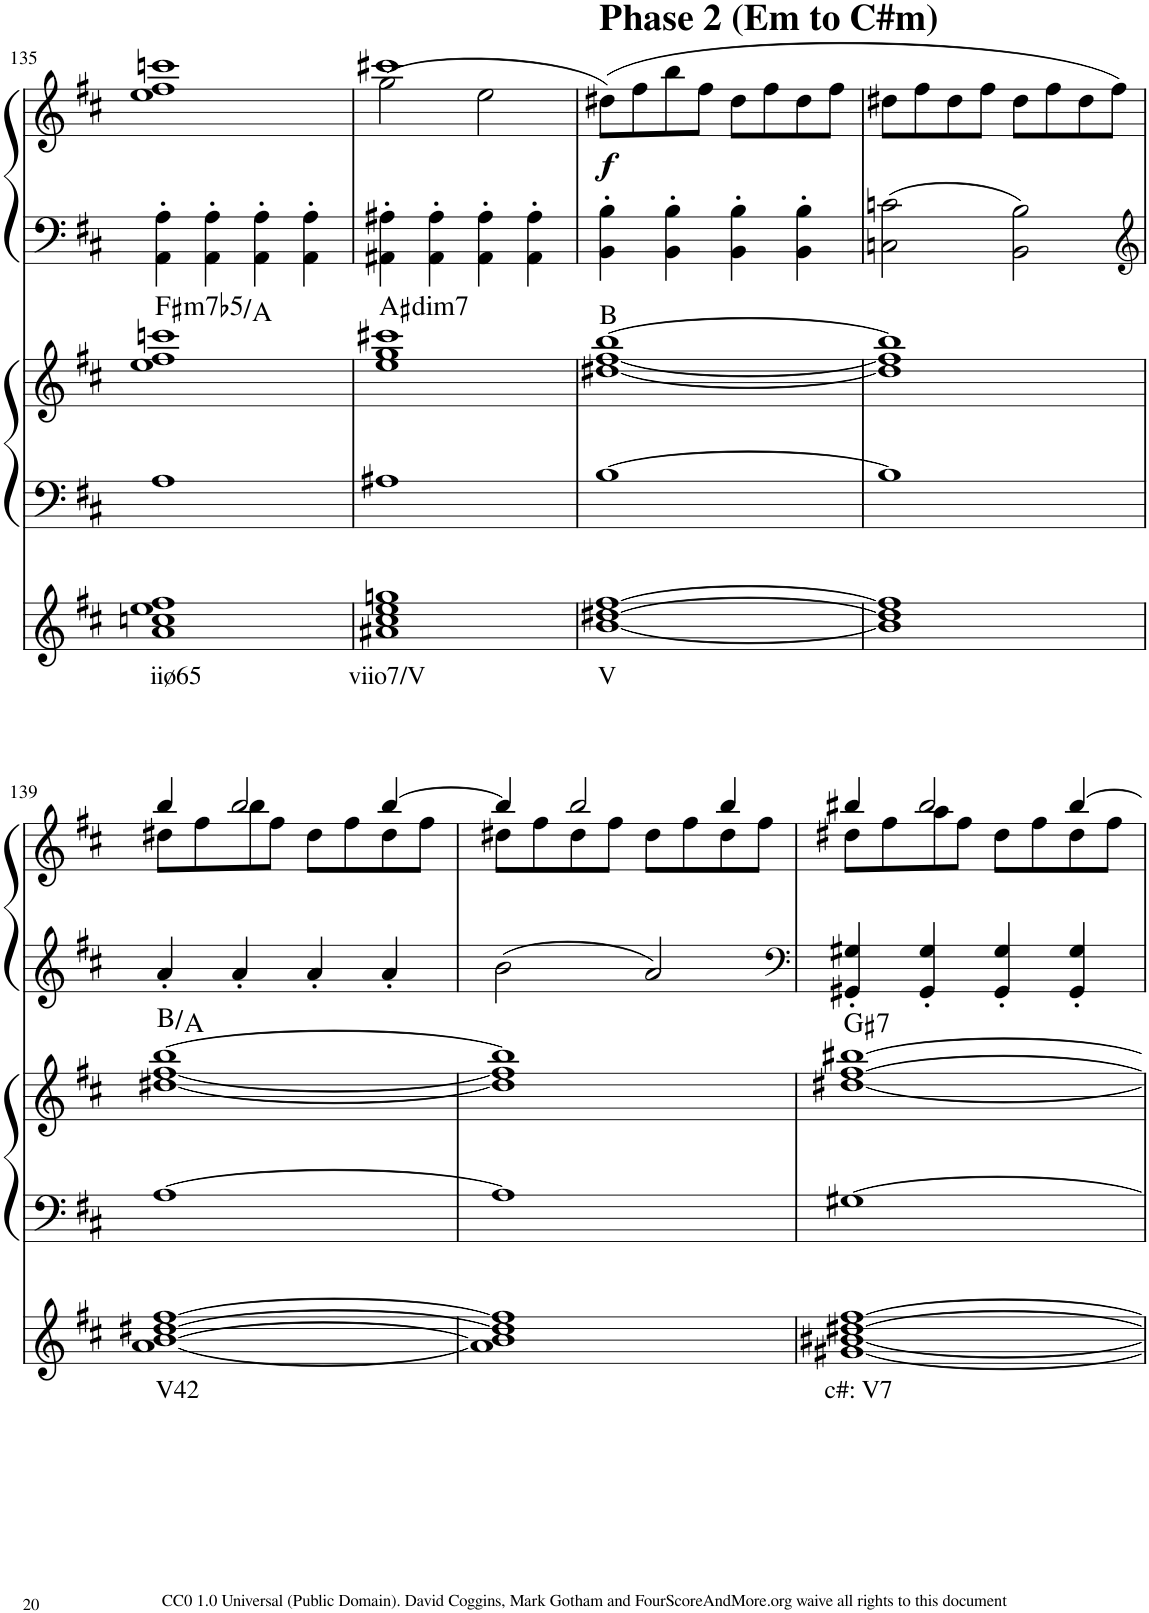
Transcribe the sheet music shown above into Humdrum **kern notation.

**kern	**text	**kern	**kern	**harte	**kern	**kern	**dynam
*part3	*part3	*part2	*part2	*part2	*part1	*part1	*part1
*staff5	*staff5	*staff4	*staff3	*	*staff2	*staff1	*staff1/2
*I"One-stave chords + Roman numerals	*	*I"Chordal reduction and symbols	*	*	*I"Reduced Score	*	*
!!LO:PB:g=z
*clefG2	*	*clefF4	*clefG2	*	*clefF4	*clefG2	*
*k[f#c#]	*	*k[f#c#]	*k[f#c#]	*	*k[f#c#]	*k[f#c#]	*
*	*	*D:	*D:	*	*D:	*D:	*
*M2/2	*	*M2/2	*M2/2	*	*M2/2	*M2/2	*
*met(c|)	*	*met(c|)	*met(c|)	*	*met(c|)	*met(c|)	*
=135	=135	=135	=135	=135	=135	=135	=135
!	!LO:LY:b	!	!	!LO:H:kt=m7b5	!	!	!
*	*	*	*^	*	*	*	*
1a 1ccn 1ee 1ff#	iiø65	1A	1cccn	1ee 1ff#	F#:hdim7/b3	4AA\' 4A\'	1ee 1ff# 1cccn	.
.	.	.	.	.	.	4AA\' 4A\'	.	.
.	.	.	.	.	.	4AA\' 4A\'	.	.
.	.	.	.	.	.	4AA\' 4A\'	.	.
=136	=136	=136	=136	=136	=136	=136	=136	=136
!	!LO:LY:b	!	!	!	!LO:H:kt=dim7	!	!	!
*	*	*	*	*	*	*	*^	*
1a#X 1cc# 1ee 1ggn	viio7/V	1A#X	1ccc#X	1ee 1gg	A#:dim7	4AA#X\' 4A#X\'	(2gg\	1ccc#X	.
.	.	.	.	.	.	4AA#\' 4A#\'	.	.	.
.	.	.	.	.	.	4AA#\' 4A#\'	2ee\	.	.
.	.	.	.	.	.	4AA#\' 4A#\'	.	.	.
*	*	*	*	*	*	*	*v	*v	*
=137	=137	=137	=137	=137	=137	=137	=137	=137
!	!	!	!	!	!	!	!LO:TX:a:B:t=Phase 2 (Em to C#m)	!
!	!LO:LY:b	!	!	!	!	!	!	!LO:DY:b
[1b [1dd#X [1ff#	V	[1B	[1bb	[1dd#X [1ff#	B:maj	4BB\' 4B\'	(8dd#X\L)	f
.	.	.	.	.	.	.	8ff#\	.
.	.	.	.	.	.	4BB\' 4B\'	8bb\	.
.	.	.	.	.	.	.	8ff#\J	.
.	.	.	.	.	.	4BB\' 4B\'	8dd#\L	.
.	.	.	.	.	.	.	8ff#\	.
.	.	.	.	.	.	4BB\' 4B\'	8dd#\	.
.	.	.	.	.	.	.	8ff#\J	.
=138	=138	=138	=138	=138	=138	=138	=138	=138
1b] 1dd#] 1ff#]	.	1B]	1bb]	1dd#] 1ff#]	.	2Cn\ 2cn\	8dd#X\L	.
.	.	.	.	.	.	.	8ff#\	.
.	.	.	.	.	.	.	8dd#\	.
.	.	.	.	.	.	.	8ff#\J	.
.	.	.	.	.	.	2BB\ 2B\	8dd#\L	.
.	.	.	.	.	.	.	8ff#\	.
.	.	.	.	.	.	.	8dd#\	.
.	.	.	.	.	.	.	8ff#\J)	.
!!LO:LB:g=z
=139	=139	=139	=139	=139	=139	=139	=139	=139
*	*	*	*	*	*	*clefG2	*	*
!	!LO:LY:b	!	!	!	!	!	!	!
*	*	*	*	*	*	*	*^	*
[1a [1b [1dd#X [1ff#	V42	[1A	[1bb	[1dd#X [1ff#	B:maj/b7	4a'/	4bb/	8dd#X\L	.
.	.	.	.	.	.	.	.	8ff#\	.
.	.	.	.	.	.	4a'/	2bb/	8bb\	.
.	.	.	.	.	.	.	.	8ff#\J	.
.	.	.	.	.	.	4a'/	.	8dd#\L	.
.	.	.	.	.	.	.	.	8ff#\	.
.	.	.	.	.	.	4a'/	[4bb/	8dd#\	.
.	.	.	.	.	.	.	.	8ff#\J	.
=140	=140	=140	=140	=140	=140	=140	=140	=140	=140
1a] 1b] 1dd#] 1ff#]	.	1A]	1bb]	1dd#] 1ff#]	.	2b\	4bb/]	8dd#X\L	.
.	.	.	.	.	.	.	.	8ff#\	.
.	.	.	.	.	.	.	2bb/	8dd#\	.
.	.	.	.	.	.	.	.	8ff#\J	.
.	.	.	.	.	.	2a/	.	8dd#\L	.
.	.	.	.	.	.	.	.	8ff#\	.
.	.	.	.	.	.	.	4bb/	8dd#\	.
.	.	.	.	.	.	.	.	8ff#\J	.
*	*	*	*v	*v	*	*	*	*	*
=141	=141	=141	=141	=141	=141	=141	=141	=141
*	*	*	*	*	*clefF4	*	*	*
!	!LO:LY:b	!	!	!LO:H:kt=7	!	!	!	!
[1g#X [1b#X [1dd#X [1ff#	c#: V7	[1G#X	[1dd#X [1ff# [1bb#X	G#:7	4GG#X/' 4G#X/'	4bb#X/	8dd#X\L	.
.	.	.	.	.	.	.	8ff#\	.
.	.	.	.	.	4GG#/' 4G#/'	2bb#/	8aa\	.
.	.	.	.	.	.	.	8ff#\J	.
.	.	.	.	.	4GG#/' 4G#/'	.	8dd#\L	.
.	.	.	.	.	.	.	8ff#\	.
.	.	.	.	.	4GG#/' 4G#/'	[4bb#/	8dd#\	.
.	.	.	.	.	.	.	8ff#\J	.
*	*	*	*	*	*	*v	*v	*
=	=	=	=	=	=	=	=
*-	*-	*-	*-	*-	*-	*-	*-
